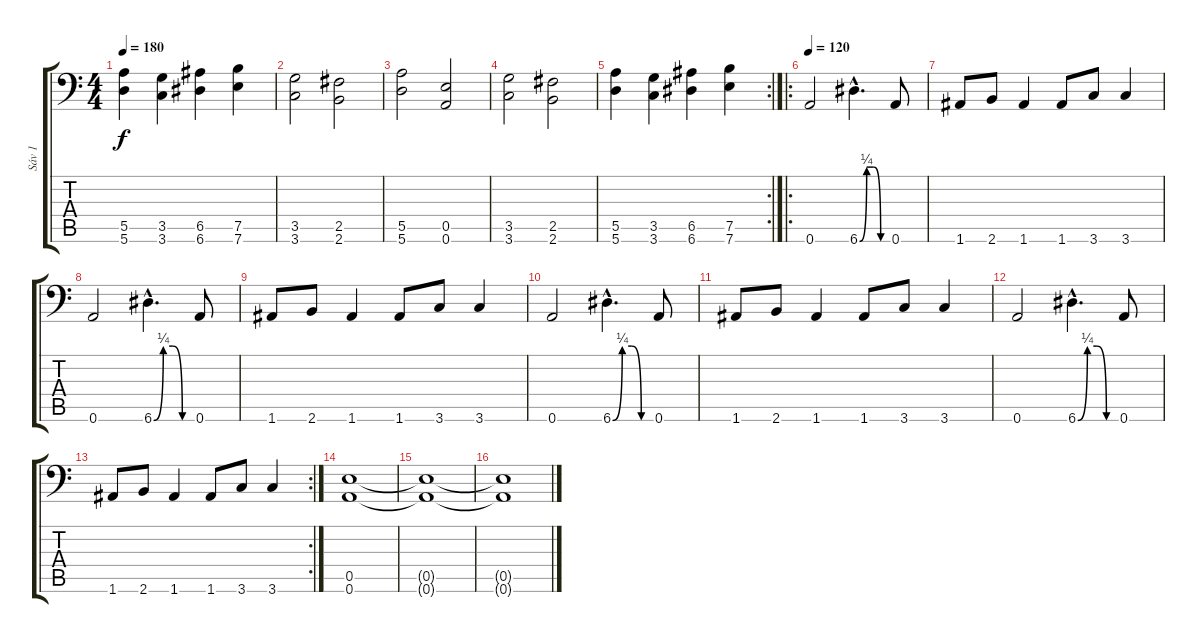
\track ("Sáv 1" "Sáv 1") {instrument distortionguitar}
\staff {score tabs}
\tuning (B3 Gb3 D3 A2 E2 A1) {hide}
\ts (4 4)
\tempo 180
\clef f4
\ks c
(5.5 5.6).4{dy f} (3.5 3.6).4 (6.5 6.6).4 (7.5 7.6).4 |
(3.5 3.6).2 (2.5 2.6).2 |
(5.5 5.6).2 (0.5 0.6).2 |
(3.5 3.6).2 (2.5 2.6).2 |
\rc 2
(5.5 5.6).4 (3.5 3.6).4 (6.5 6.6).4 (7.5 7.6).4 |
\ro
\tempo 120
0.6.2 6.6{be (custom 0 0 15 1 30 1 45 0 60 0) hac}.4{d} 0.6.8 |
1.6.8 2.6.8 1.6.4 1.6.8 3.6.8 3.6.4 |
0.6.2 6.6{be (custom 0 0 15 1 30 1 45 0 60 0) hac}.4{d} 0.6.8 |
1.6.8 2.6.8 1.6.4 1.6.8 3.6.8 3.6.4 |
0.6.2 6.6{be (custom 0 0 15 1 30 1 45 0 60 0) hac}.4{d} 0.6.8 |
1.6.8 2.6.8 1.6.4 1.6.8 3.6.8 3.6.4 |
0.6.2 6.6{be (custom 0 0 15 1 30 1 45 0 60 0) hac}.4{d} 0.6.8 |
\rc 2
1.6.8 2.6.8 1.6.4 1.6.8 3.6.8 3.6.4 |
(0.5 0.6).1 |
(0.5{t} 0.6{t}).1 |
(0.5{t} 0.6{t}).1
